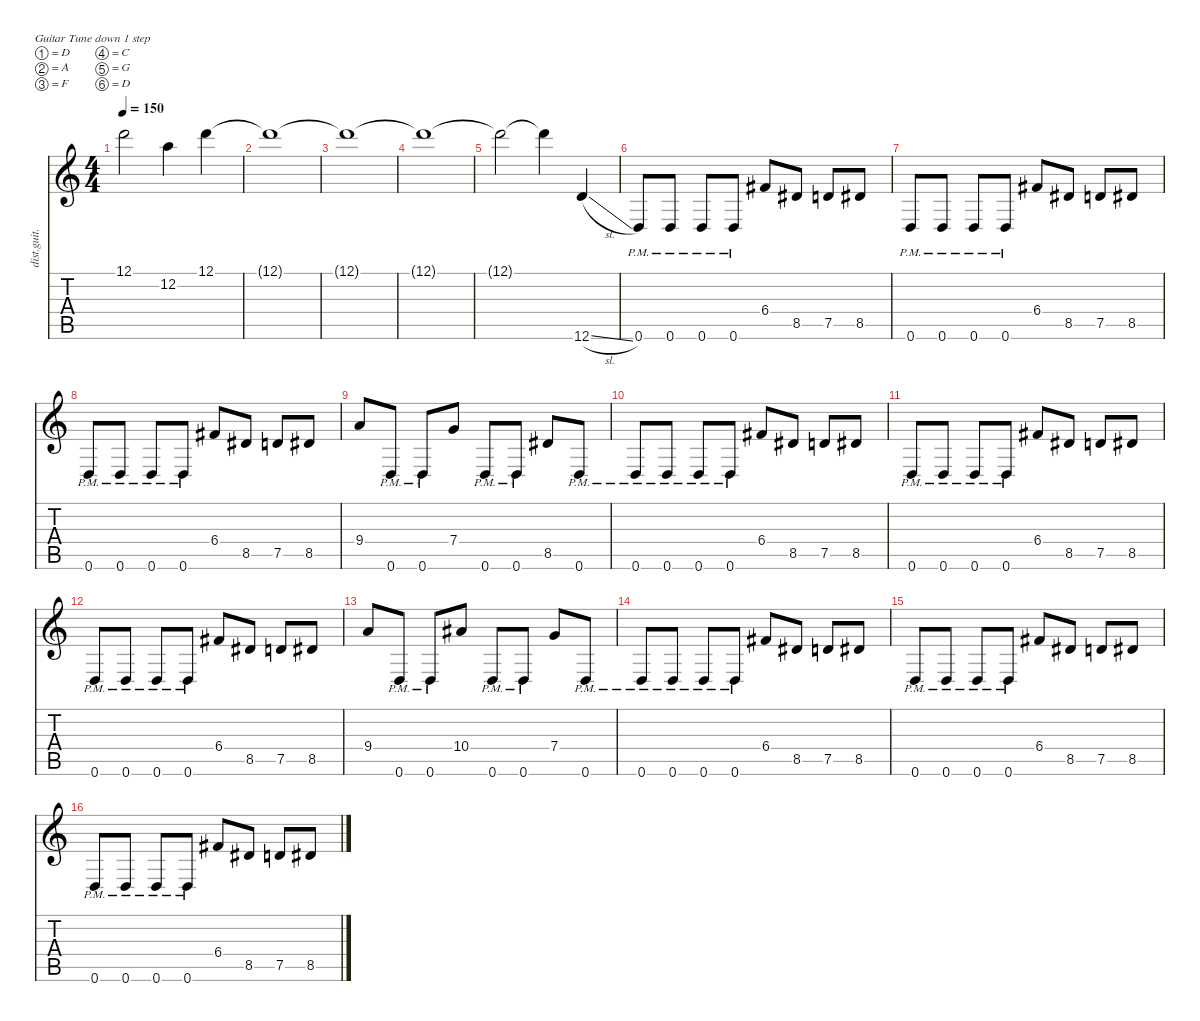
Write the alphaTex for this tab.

\defaultSystemsLayout 4
\hideDynamics
\bracketExtendMode nobrackets
\otherSystemsTrackNameOrientation horizontal
\track ("Lead" "dist.guit.") {instrument overdrivenguitar}
\staff {score tabs}
\tuning (D4 A3 F3 C3 G2 D2)
\ts (4 4)
\tempo 150
\clef g2
\ks c
12.1.2{dy mf beam Down} 12.2.4{beam Down} 12.1.4{beam Down} |
12.1{t}.1{beam Down} |
12.1{t}.1{beam Down} |
12.1{t}.1{beam Down} |
12.1{t}.2{beam Down} 12.1{t}.4{beam Down} 12.6{sl}.4{beam Up} |
0.6{pm}.8{beam Up} 0.6{pm}.8{beam Up} 0.6{pm}.8{beam Up} 0.6{pm}.8{beam Up} 6.4{acc #}.8{beam Up} 8.5{acc #}.8{beam Up} 7.5.8{beam Up} 8.5{acc #}.8{beam Up} |
0.6{pm}.8{beam Up} 0.6{pm}.8{beam Up} 0.6{pm}.8{beam Up} 0.6{pm}.8{beam Up} 6.4{acc #}.8{beam Up} 8.5{acc #}.8{beam Up} 7.5.8{beam Up} 8.5{acc #}.8{beam Up} |
0.6{pm}.8{beam Up} 0.6{pm}.8{beam Up} 0.6{pm}.8{beam Up} 0.6{pm}.8{beam Up} 6.4{acc #}.8{beam Up} 8.5{acc #}.8{beam Up} 7.5.8{beam Up} 8.5{acc #}.8{beam Up} |
9.4.8{beam Up} 0.6{pm}.8{beam Up} 0.6{pm}.8{beam Up} 7.4.8{beam Up} 0.6{pm}.8{beam Up} 0.6{pm}.8{beam Up} 8.5{acc #}.8{beam Up} 0.6{pm}.8{beam Up} |
0.6{pm}.8{beam Up} 0.6{pm}.8{beam Up} 0.6{pm}.8{beam Up} 0.6{pm}.8{beam Up} 6.4{acc #}.8{beam Up} 8.5{acc #}.8{beam Up} 7.5.8{beam Up} 8.5{acc #}.8{beam Up} |
0.6{pm}.8{beam Up} 0.6{pm}.8{beam Up} 0.6{pm}.8{beam Up} 0.6{pm}.8{beam Up} 6.4{acc #}.8{beam Up} 8.5{acc #}.8{beam Up} 7.5.8{beam Up} 8.5{acc #}.8{beam Up} |
0.6{pm}.8{beam Up} 0.6{pm}.8{beam Up} 0.6{pm}.8{beam Up} 0.6{pm}.8{beam Up} 6.4{acc #}.8{beam Up} 8.5{acc #}.8{beam Up} 7.5.8{beam Up} 8.5{acc #}.8{beam Up} |
9.4.8{beam Up} 0.6{pm}.8{beam Up} 0.6{pm}.8{beam Up} 10.4{acc #}.8{beam Up} 0.6{pm}.8{beam Up} 0.6{pm}.8{beam Up} 7.4.8{beam Up} 0.6{pm}.8{beam Up} |
0.6{pm}.8{beam Up} 0.6{pm}.8{beam Up} 0.6{pm}.8{beam Up} 0.6{pm}.8{beam Up} 6.4{acc #}.8{beam Up} 8.5{acc #}.8{beam Up} 7.5.8{beam Up} 8.5{acc #}.8{beam Up} |
0.6{pm}.8{beam Up} 0.6{pm}.8{beam Up} 0.6{pm}.8{beam Up} 0.6{pm}.8{beam Up} 6.4{acc #}.8{beam Up} 8.5{acc #}.8{beam Up} 7.5.8{beam Up} 8.5{acc #}.8{beam Up} |
0.6{pm}.8{beam Up} 0.6{pm}.8{beam Up} 0.6{pm}.8{beam Up} 0.6{pm}.8{beam Up} 6.4{acc #}.8{beam Up} 8.5{acc #}.8{beam Up} 7.5.8{beam Up} 8.5{acc #}.8{beam Up}
